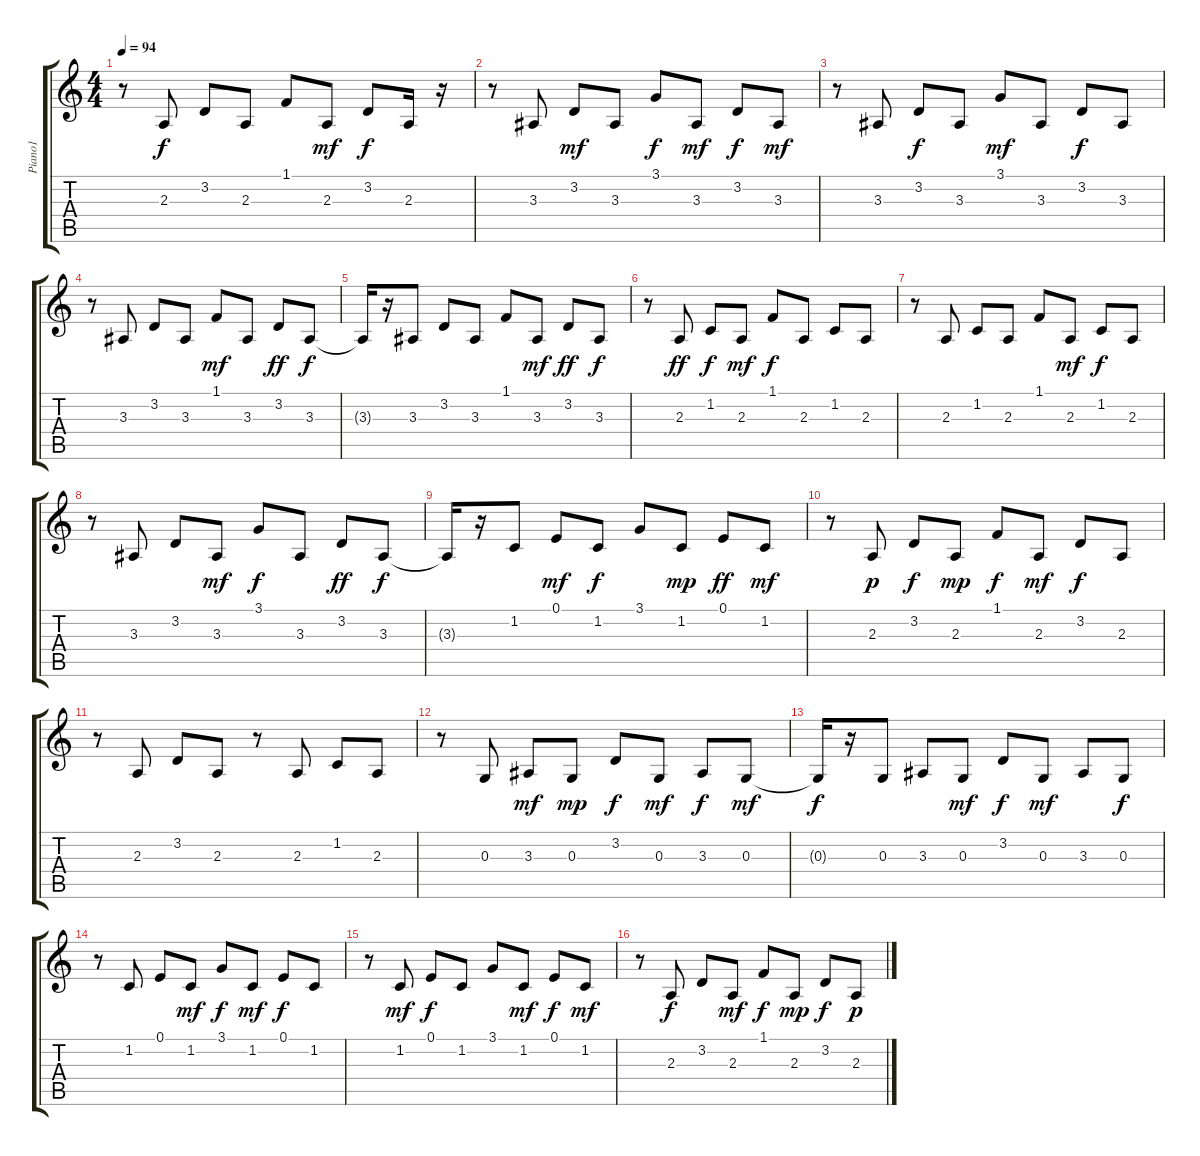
\track ("Piano1                  " "Piano1    ") {instrument acousticgrandpiano}
\staff {score tabs}
\tuning (E4 B3 G3 D3 A2 E2) {hide}
\ts (4 4)
\tempo 94
\clef g2
\ks c
r.8{dy mf} 2.3.8{dy f} 3.2.8 2.3.8 1.1.8 2.3.8{dy mf} 3.2.8{dy f} 2.3.16 r.16 |
r.8 3.3.8 3.2.8{dy mf} 3.3.8 3.1.8{dy f} 3.3.8{dy mf} 3.2.8{dy f} 3.3.8{dy mf} |
r.8 3.3.8 3.2.8{dy f} 3.3.8 3.1.8{dy mf} 3.3.8 3.2.8{dy f} 3.3.8 |
r.8 3.3.8 3.2.8 3.3.8 1.1.8{dy mf} 3.3.8 3.2.8{dy ff} 3.3.8{dy f} |
3.3{t}.16 r.16 3.3.8 3.2.8 3.3.8 1.1.8 3.3.8{dy mf} 3.2.8{dy ff} 3.3.8{dy f} |
r.8 2.3.8{dy ff} 1.2.8{dy f} 2.3.8{dy mf} 1.1.8{dy f} 2.3.8 1.2.8 2.3.8 |
r.8 2.3.8 1.2.8 2.3.8 1.1.8 2.3.8{dy mf} 1.2.8{dy f} 2.3.8 |
r.8 3.3.8 3.2.8 3.3.8{dy mf} 3.1.8{dy f} 3.3.8 3.2.8{dy ff} 3.3.8{dy f} |
3.3{t}.16 r.16 1.2.8 0.1.8{dy mf} 1.2.8{dy f} 3.1.8 1.2.8{dy mp} 0.1.8{dy ff} 1.2.8{dy mf} |
r.8 2.3.8{dy p} 3.2.8{dy f} 2.3.8{dy mp} 1.1.8{dy f} 2.3.8{dy mf} 3.2.8{dy f} 2.3.8 |
r.8 2.3.8 3.2.8 2.3.8 r.8 2.3.8 1.2.8 2.3.8 |
r.8 0.3.8 3.3.8{dy mf} 0.3.8{dy mp} 3.2.8{dy f} 0.3.8{dy mf} 3.3.8{dy f} 0.3.8{dy mf} |
0.3{t}.16{dy f} r.16 0.3.8 3.3.8 0.3.8{dy mf} 3.2.8{dy f} 0.3.8{dy mf} 3.3.8 0.3.8{dy f} |
r.8 1.2.8 0.1.8 1.2.8{dy mf} 3.1.8{dy f} 1.2.8{dy mf} 0.1.8{dy f} 1.2.8 |
r.8 1.2.8{dy mf} 0.1.8{dy f} 1.2.8 3.1.8 1.2.8{dy mf} 0.1.8{dy f} 1.2.8{dy mf} |
r.8 2.3.8{dy f} 3.2.8 2.3.8{dy mf} 1.1.8{dy f} 2.3.8{dy mp} 3.2.8{dy f} 2.3.8{dy p}
